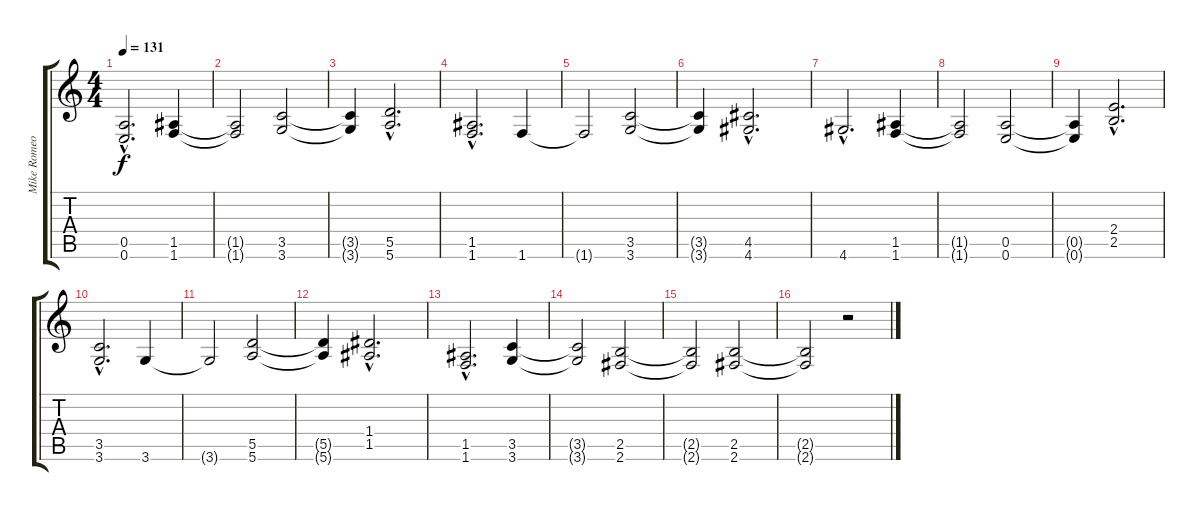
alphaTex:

\track ("Mike Romeo (E-Guitar)" "Mike Romeo") {instrument distortionguitar}
\staff {score tabs}
\tuning (E4 B3 G3 D3 A2 E2) {hide}
\ts (4 4)
\tempo 131
\clef g2
\ks c
(0.5{hac t} 0.6{hac t}).2{d dy f} (1.5 1.6).4 |
(1.5{t} 1.6{t}).2 (3.5 3.6).2 |
(3.5{t} 3.6{t}).4 (5.5{hac} 5.6{hac}).2{d} |
(1.5{hac} 1.6{hac}).2{d} 1.6.4 |
1.6{t}.2 (3.5 3.6).2 |
(3.5{t} 3.6{t}).4 (4.5{hac} 4.6{hac}).2{d} |
4.6{hac}.2{d} (1.5 1.6).4 |
(1.5{t} 1.6{t}).2 (0.5 0.6).2 |
(0.5{t} 0.6{t}).4 (2.4{hac} 2.5{hac}).2{d} |
(3.5{hac} 3.6{hac}).2{d} 3.6.4 |
3.6{t}.2 (5.5 5.6).2 |
(5.5{t} 5.6{t}).4 (1.4{hac} 1.5{hac}).2{d} |
(1.5{hac} 1.6{hac}).2{d} (3.5 3.6).4 |
(3.5{t} 3.6{t}).2 (2.5 2.6).2 |
(2.5{t} 2.6{t}).2 (2.5 2.6).2 |
(2.5{t} 2.6{t}).2 r.2
